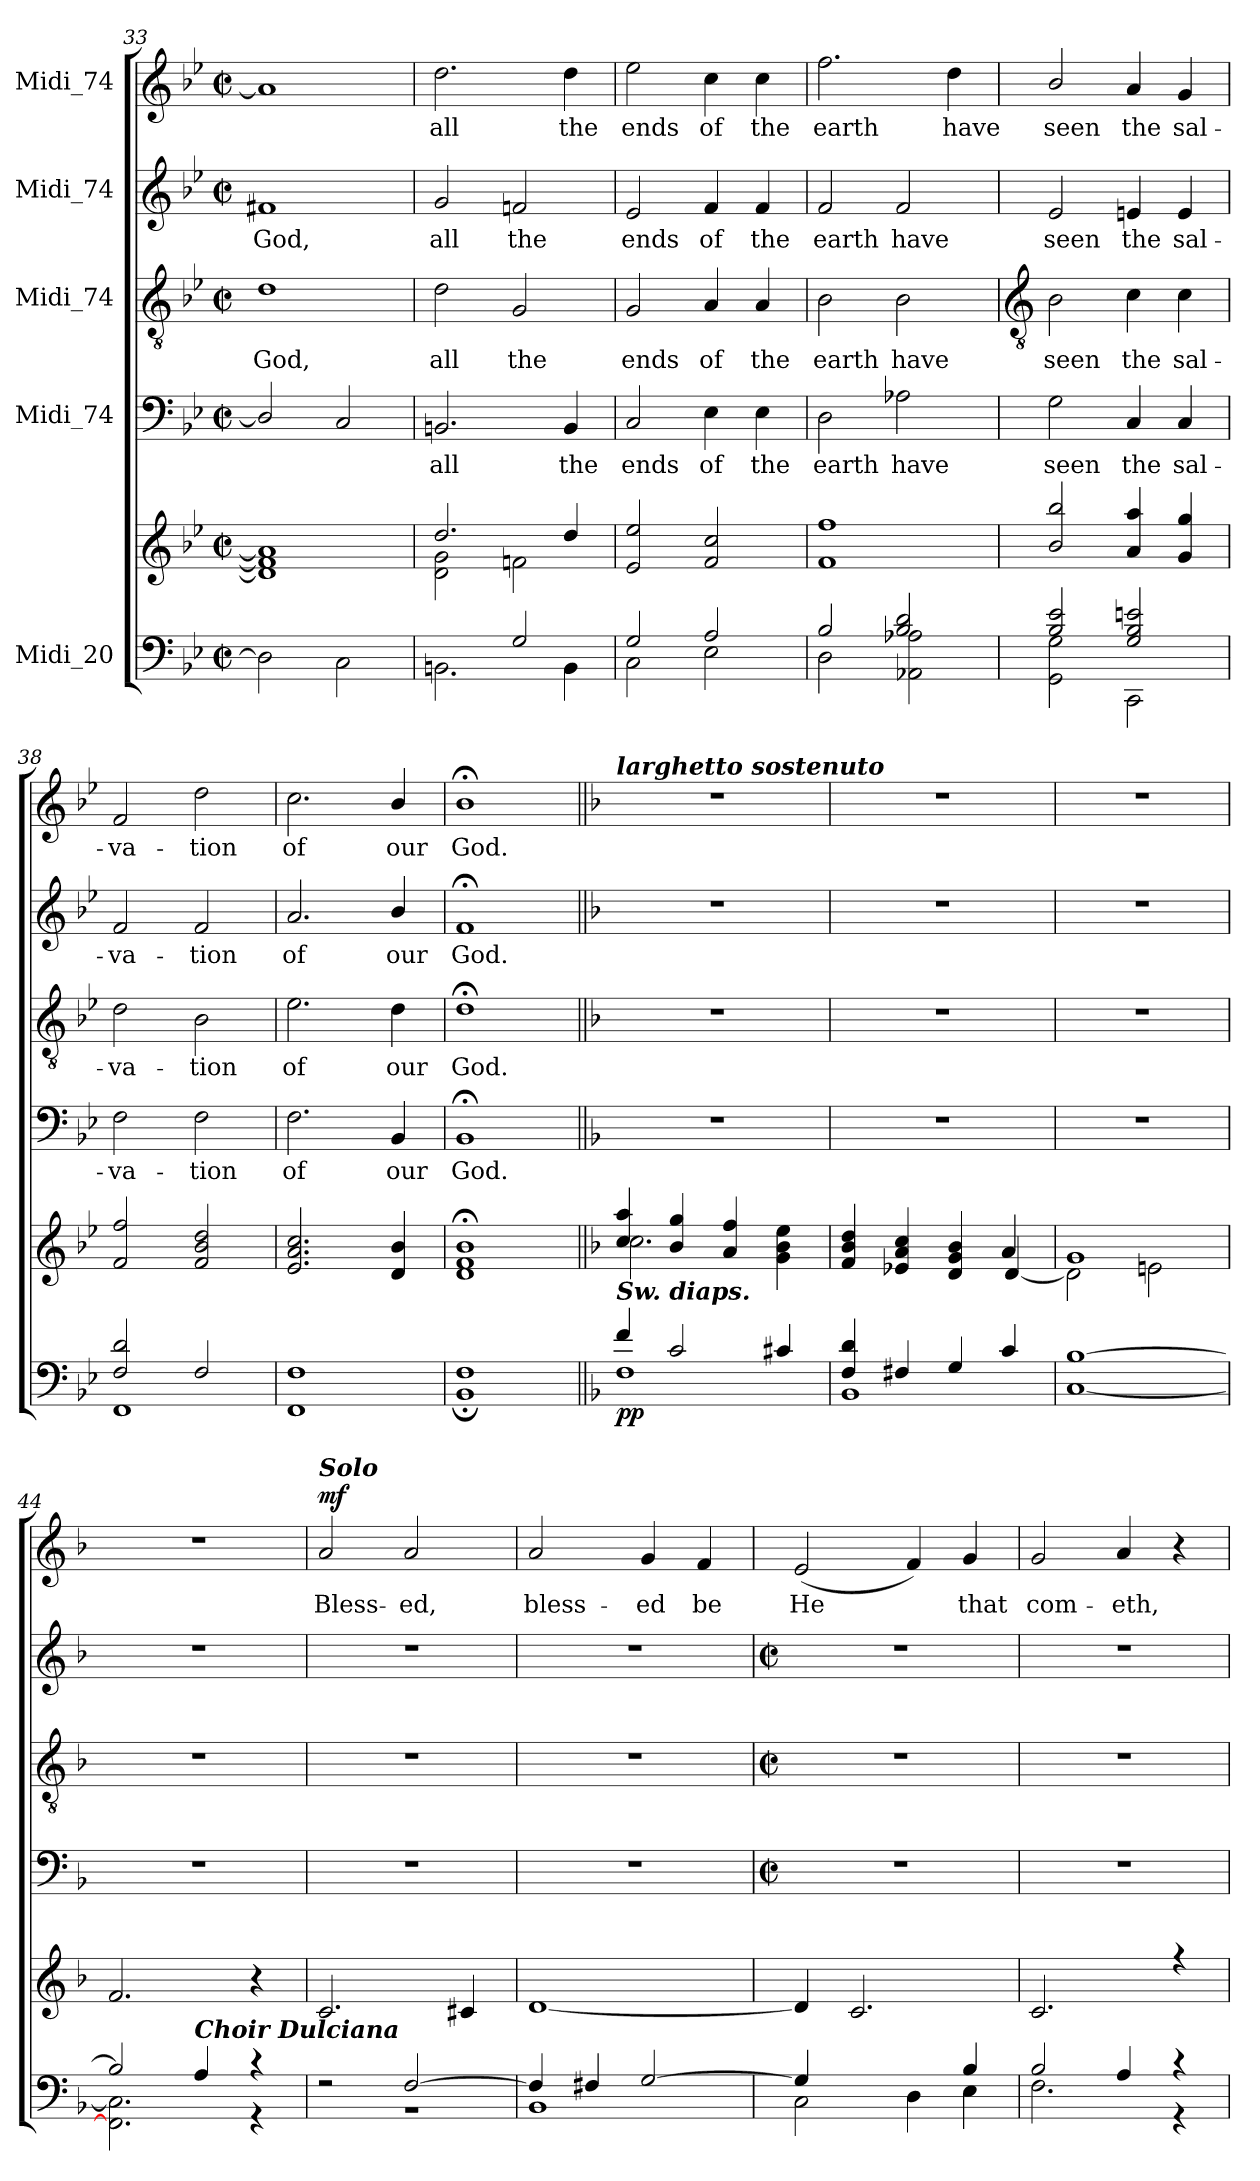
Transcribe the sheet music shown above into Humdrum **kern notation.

**kern	**kern	**dynam	**kern	**text	**kern	**text	**kern	**text	**kern	**text	**dynam
*part5	*part5	*part5	*part4	*part4	*part3	*part3	*part2	*part2	*part1	*part1	*part1
*staff6	*staff5	*staff5/6	*staff4	*staff4	*staff3	*staff3	*staff2	*staff2	*staff1	*staff1	*staff1
*I"Midi_20	*	*	*I"Midi_74	*	*I"Midi_74	*	*I"Midi_74	*	*I"Midi_74	*	*
*clefF4	*clefG2	*	*clefF4	*	*clefGv2	*	*clefG2	*	*clefG2	*	*
*k[b-e-]	*k[b-e-]	*	*k[b-e-]	*	*k[b-e-]	*	*k[b-e-]	*	*k[b-e-]	*	*
*B-:	*B-:	*	*B-:	*	*B-:	*	*B-:	*	*B-:	*	*
*M2/2	*M2/2	*	*M2/2	*	*M2/2	*	*M2/2	*	*M2/2	*	*
*met(c|)	*met(c|)	*	*met(c|)	*	*met(c|)	*	*met(c|)	*	*met(c|)	*	*
=33	=33	=33	=33	=33	=33	=33	=33	=33	=33	=33	=33
*^	*^	*	*	*	*	*	*	*	*	*	*
!	!	!	!	!	!	!	!	!LO:LY:b	!	!LO:LY:b	!	!	!
1ryy	2D\]	1d] 1f#] 1a]	1ryy	.	2D/]	.	1d	God,	1f#X	God,	1a]	.	.
.	2C\	.	.	.	2C	.	.	.	.	.	.	.	.
=34	=34	=34	=34	=34	=34	=34	=34	=34	=34	=34	=34	=34	=34
!	!	!	!	!	!	!LO:LY:b	!	!LO:LY:b	!	!LO:LY:b	!	!LO:LY:b	!
2ryy	2.BBn\	2.dd/	2d\ 2g\	.	2.BBn	all	2d	all	2g	all	2.dd	all	.
!	!	!	!	!	!	!	!	!LO:LY:b	!	!LO:LY:b	!	!	!
2G/	.	.	2fn\	.	.	.	2G	the	2fn	the	.	.	.
!	!	!	!	!	!	!LO:LY:b	!	!	!	!	!	!LO:LY:b	!
.	4BB\	4dd/	.	.	4BB	the	.	.	.	.	4dd	the	.
*	*	*v	*v	*	*	*	*	*	*	*	*	*	*
=35	=35	=35	=35	=35	=35	=35	=35	=35	=35	=35	=35	=35
!	!	!	!	!	!LO:LY:b	!	!LO:LY:b	!	!LO:LY:b	!	!LO:LY:b	!
2G/	2C\	2e- 2ee-	.	2C	ends	2G	ends	2e-	ends	2ee-	ends	.
!	!	!	!	!	!LO:LY:b	!	!LO:LY:b	!	!LO:LY:b	!	!LO:LY:b	!
2A/	2E-\	2f 2cc	.	4E-	of	4A	of	4f	of	4cc	of	.
!	!	!	!	!	!LO:LY:b	!	!LO:LY:b	!	!LO:LY:b	!	!LO:LY:b	!
.	.	.	.	4E-	the	4A	the	4f	the	4cc	the	.
=36	=36	=36	=36	=36	=36	=36	=36	=36	=36	=36	=36	=36
!	!	!	!	!	!LO:LY:b	!	!LO:LY:b	!	!LO:LY:b	!	!LO:LY:b	!
2B-/	2D\	1f 1ff	.	2D	earth	2B-	earth	2f	earth	2.ff	earth	.
!	!	!	!	!	!LO:LY:b	!	!LO:LY:b	!	!LO:LY:b	!	!	!
2B-/ 2d/	2AA-X\ 2A-X\	.	.	2A-X	have	2B-	have	2f	have	.	.	.
!	!	!	!	!	!	!	!	!	!	!	!LO:LY:b	!
.	.	.	.	.	.	.	.	.	.	4dd	have	.
!!LO:LB:g=z
=37	=37	=37	=37	=37	=37	=37	=37	=37	=37	=37	=37	=37
*	*	*	*	*	*	*clefGv2	*	*	*	*	*	*
*	*	*^	*	*	*	*	*	*	*	*	*	*
!	!	!	!	!	!	!LO:LY:b	!	!LO:LY:b	!	!LO:LY:b	!	!LO:LY:b	!
2B-/ 2e-/	2GG\ 2G\	2b-/ 2bb-/	1ryy	.	2G	seen	2B-	seen	2e-	seen	2b-/	seen	.
!	!	!	!	!	!	!LO:LY:b	!	!LO:LY:b	!	!LO:LY:b	!	!LO:LY:b	!
2G/ 2B-/ 2en/	2CC\	4a 4aa	.	.	4C	the	4c	the	4en	the	4a	the	.
!	!	!	!	!	!	!LO:LY:b	!	!LO:LY:b	!	!LO:LY:b	!	!LO:LY:b	!
.	.	4g 4gg	.	.	4C	sal-	4c	sal-	4e	sal-	4g	sal-	.
=38	=38	=38	=38	=38	=38	=38	=38	=38	=38	=38	=38	=38	=38
!	!	!	!	!	!	!LO:LY:b	!	!LO:LY:b	!	!LO:LY:b	!	!LO:LY:b	!
2F/ 2d/	1FF\	2f 2ff	1ryy	.	2F	-va-	2d	-va-	2f	-va-	2f	-va-	.
!	!	!	!	!	!	!LO:LY:b	!	!LO:LY:b	!	!LO:LY:b	!	!LO:LY:b	!
2F/	.	2f 2b- 2dd	.	.	2F	-tion	2B-	-tion	2f	-tion	2dd	-tion	.
=39	=39	=39	=39	=39	=39	=39	=39	=39	=39	=39	=39	=39	=39
!	!	!	!	!	!	!LO:LY:b	!	!LO:LY:b	!	!LO:LY:b	!	!LO:LY:b	!
1ryy	1FF\ 1F\	2.e- 2.a 2.cc	1ryy	.	2.F	of	2.e-	of	2.a	of	2.cc	of	.
!	!	!	!	!	!	!LO:LY:b	!	!LO:LY:b	!	!LO:LY:b	!	!LO:LY:b	!
.	.	4d/ 4b-/	.	.	4BB-	our	4d	our	4b-/	our	4b-/	our	.
=40	=40	=40	=40	=40	=40	=40	=40	=40	=40	=40	=40	=40	=40
!	!	!	!	!	!	!LO:LY:b	!	!LO:LY:b	!	!LO:LY:b	!	!LO:LY:b	!
1ryy	1BB-\; 1F\;	1d;< 1f;< 1b-;<	1ryy	.	1BB-;<	God.	1d;<	God.	1f;<	God.	1b-;<	God.	.
=41||	=41||	=41||	=41||	=41||	=41||	=41||	=41||	=41||	=41||	=41||	=41||	=41||	=41||
*k[b-]	*	*k[b-]	*	*	*k[b-]	*	*k[b-]	*	*k[b-]	*	*k[b-]	*	*
*F:	*	*F:	*	*	*F:	*	*F:	*	*F:	*	*F:	*	*
!	!	!	!	!	!	!	!	!	!	!	!LO:TX:a:Bi:t=larghetto sostenuto	!	!
!LO:TX:a:Bi:t=Sw. diaps.	!	!	!	!	!	!	!	!	!	!	!	!	!
!	!	!	!	!LO:DY:b=2	!	!	!	!	!	!	!	!	!
!	!	!	!	!LO:DY:n=1:b	!	!	!	!	!	!	!	!	!
4f/	1F\	4cc/ 4aa/	2.cc\	p p	1r	.	1r	.	1r	.	1r	.	.
2c/	.	4b-/ 4gg/	.	.	.	.	.	.	.	.	.	.	.
.	.	4a/ 4ff/	.	.	.	.	.	.	.	.	.	.	.
4c#X/	.	4g 4b- 4ee	4ryy	.	.	.	.	.	.	.	.	.	.
=42	=42	=42	=42	=42	=42	=42	=42	=42	=42	=42	=42	=42	=42
4F/ 4d/	1BB-\	4f 4b- 4dd	2.ryy	.	1r	.	1r	.	1r	.	1r	.	.
4F#X/	.	4e-X 4a 4cc	.	.	.	.	.	.	.	.	.	.	.
4G/	.	4d 4g 4b-	.	.	.	.	.	.	.	.	.	.	.
4c/	.	4a	[4d/	.	.	.	.	.	.	.	.	.	.
=43	=43	=43	=43	=43	=43	=43	=43	=43	=43	=43	=43	=43	=43
[1B-/	[1C\	1g	2d\]	.	1r	.	1r	.	1r	.	1r	.	.
.	.	.	2en\	.	.	.	.	.	.	.	.	.	.
*	*	*v	*v	*	*	*	*	*	*	*	*	*	*
=44	=44	=44	=44	=44	=44	=44	=44	=44	=44	=44	=44	=44
2B-/]	2.FF\] 2.C\]	2.f	.	1r	.	1r	.	1r	.	1r	.	.
!LO:TX:a:Bi:t=Choir Dulciana	!	!	!	!	!	!	!	!	!	!	!	!
4A/	.	.	.	.	.	.	.	.	.	.	.	.
4r	4r	4r	.	.	.	.	.	.	.	.	.	.
=45	=45	=45	=45	=45	=45	=45	=45	=45	=45	=45	=45	=45
!	!	!	!	!	!	!	!	!	!	!LO:TX:a:Bi:t=Solo	!	!
!	!	!	!	!	!	!	!	!	!	!	!LO:LY:b	!LO:DY:b
2r	1r	2.c	.	1r	.	1r	.	1r	.	2a	Bless-	mf
!	!	!	!	!	!	!	!	!	!	!	!LO:LY:b	!
[2F/	.	.	.	.	.	.	.	.	.	2a	-ed,	.
.	.	4c#X	.	.	.	.	.	.	.	.	.	.
=46	=46	=46	=46	=46	=46	=46	=46	=46	=46	=46	=46	=46
!	!	!	!	!	!	!	!	!	!	!	!LO:LY:b	!
4F/]	1BB-\	[1d	.	1r	.	1r	.	1r	.	2a	bless-	.
4F#X/	.	.	.	.	.	.	.	.	.	.	.	.
!	!	!	!	!	!	!	!	!	!	!	!LO:LY:b	!
[2G/	.	.	.	.	.	.	.	.	.	4g	-ed	.
!	!	!	!	!	!	!	!	!	!	!	!LO:LY:b	!
.	.	.	.	.	.	.	.	.	.	4f	be	.
!!LO:LB:g=z
=47	=47	=47	=47	=47	=47	=47	=47	=47	=47	=47	=47	=47
*	*	*	*	*M2/2	*	*M2/2	*	*M2/2	*	*	*	*
*	*	*	*	*met(c|)	*	*met(c|)	*	*met(c|)	*	*	*	*
*	*	*^	*	*	*	*	*	*	*	*	*	*
!	!	!	!	!	!	!	!	!	!	!	!	!LO:LY:b	!
4G/]	2C\	4d]	1ryy	.	1r	.	1r	.	1r	.	(<2e	He	.
2ryy	.	2.c	.	.	.	.	.	.	.	.	.	.	.
.	4D\	.	.	.	.	.	.	.	.	.	4f)	.	.
!	!	!	!	!	!	!	!	!	!	!	!	!LO:LY:b	!
4B-/	4E\	.	.	.	.	.	.	.	.	.	4g	that	.
=48	=48	=48	=48	=48	=48	=48	=48	=48	=48	=48	=48	=48	=48
!	!	!	!	!	!	!	!	!	!	!	!	!LO:LY:b	!
2B-/	2.F\	2.c	1ryy	.	1r	.	1r	.	1r	.	2g	com-	.
!	!	!	!	!	!	!	!	!	!	!	!	!LO:LY:b	!
4A/	.	.	.	.	.	.	.	.	.	.	4a	-eth,	.
4r	4r	4r	.	.	.	.	.	.	.	.	4r	.	.
*v	*v	*	*	*	*	*	*	*	*	*	*	*	*
*	*v	*v	*	*	*	*	*	*	*	*	*	*
=	=	=	=	=	=	=	=	=	=	=	=
*-	*-	*-	*-	*-	*-	*-	*-	*-	*-	*-	*-
